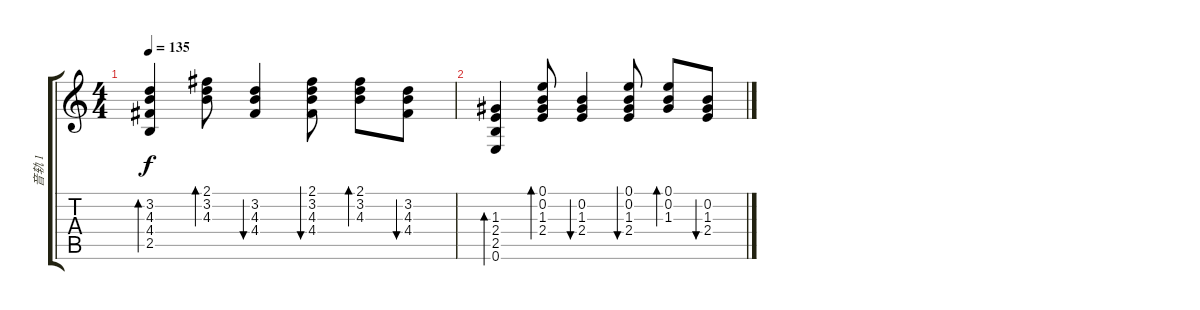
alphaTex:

\track ("音轨 1" "音轨 1") {instrument distortionguitar}
\staff {score tabs}
\tuning (E4 B3 G3 D3 A2 E2) {hide}
\ts (4 4)
\tempo 135
\clef g2
\ks c
(3.2 4.3 4.4 2.5).4{bd 120 dy f} (2.1 3.2 4.3).8{bd 120} (3.2 4.3 4.4).4{bu 120} (2.1 3.2 4.3 4.4).8{bu 120} (2.1 3.2 4.3).8{bd 120} (3.2 4.3 4.4).8{bu 120} |
(1.3 2.4 2.5 0.6).4{bd 120} (0.1 0.2 1.3 2.4).8{bd 120} (0.2 1.3 2.4).4{bu 120} (0.1 0.2 1.3 2.4).8{bu 120} (0.1 0.2 1.3).8{bd 120} (0.2 1.3 2.4).8{bu 120}
